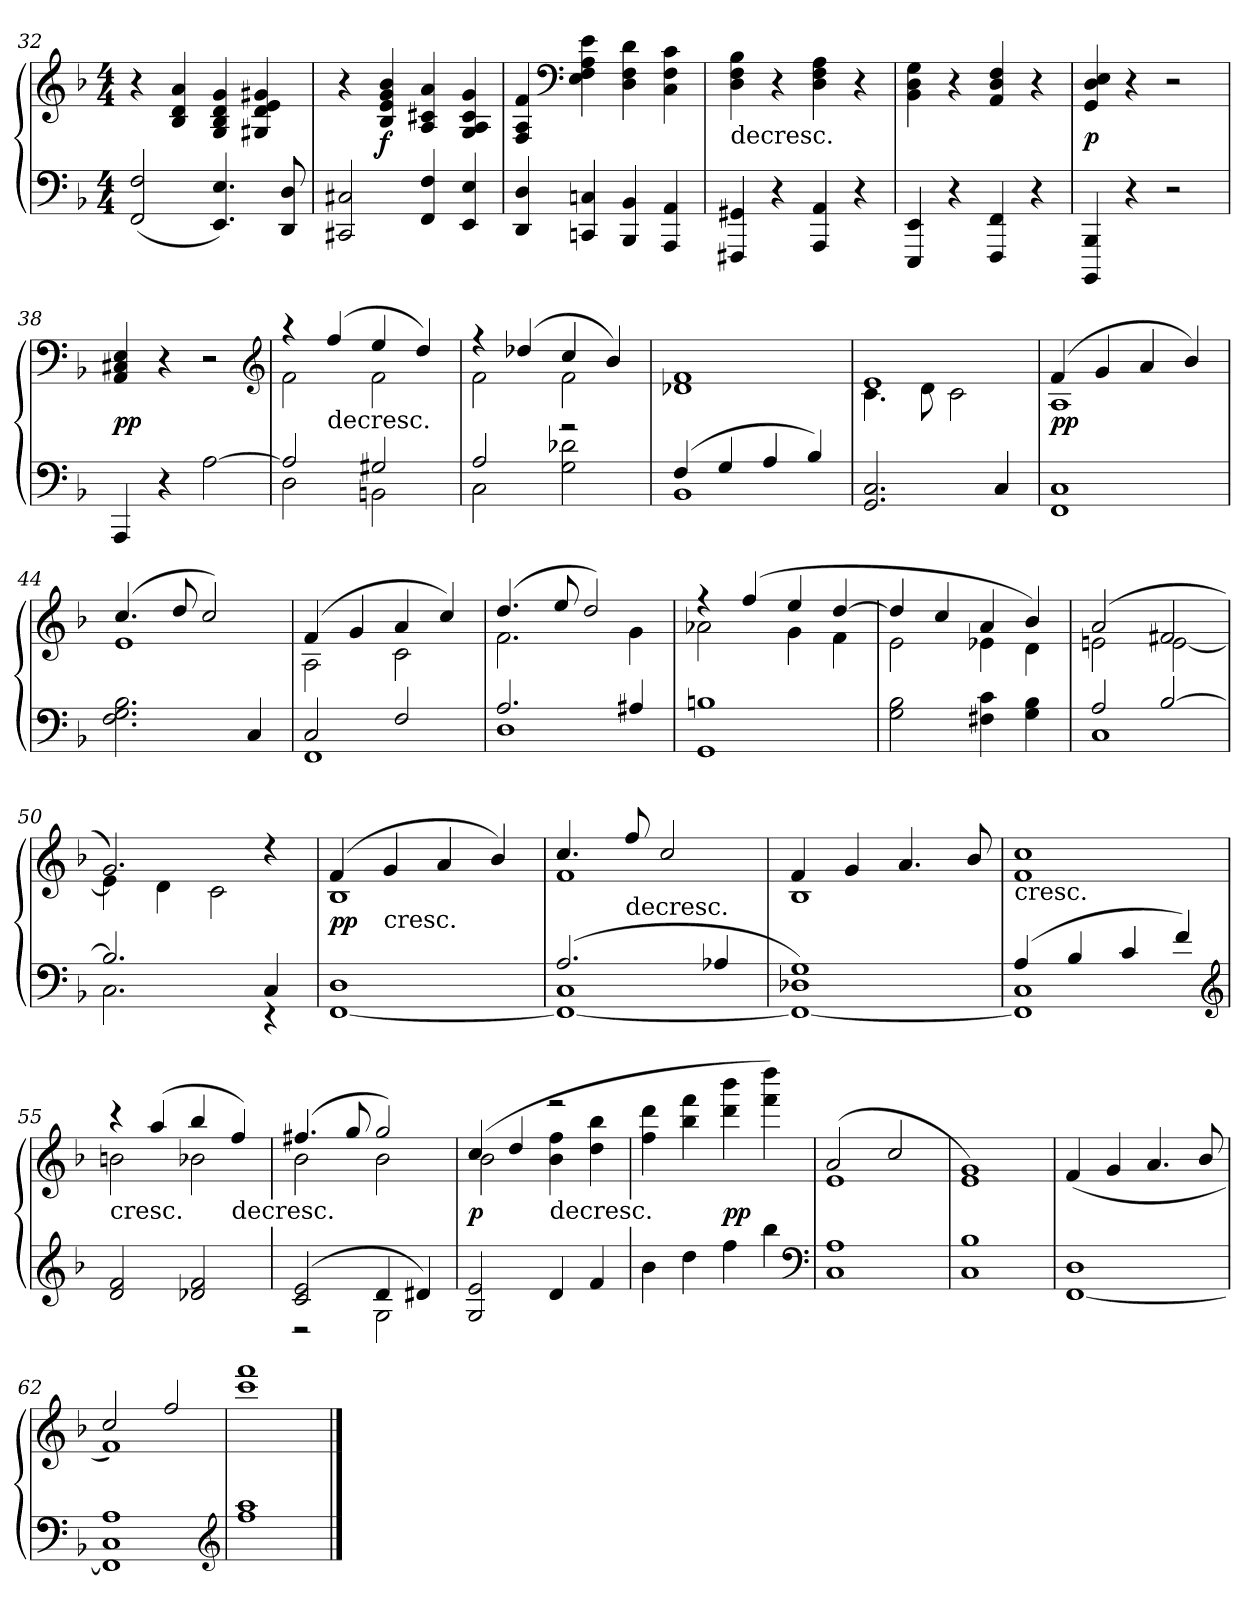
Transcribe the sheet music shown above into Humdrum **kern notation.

**kern	**kern	**dynam
*part1	*part1	*part1
*staff2	*staff1	*staff1/2
*clefF4	*clefG2	*
*k[b-]	*k[b-]	*
*F:	*F:	*
*M4/4	*M4/4	*
=32	=32	=32
(2FF/ 2F/	4r	.
.	4B-/ 4d/ 4a/	.
4.EE/ 4.E/)	4G/ 4B-/ 4d/ 4g/	.
.	4G#X/ 4d/ 4e/ 4g#X/	.
8DD/ 8D/	.	.
=33	=33	=33
2CC#X/ 2C#X/	4r	.
.	4B-/ 4e/ 4g/ 4b-/	f
4FF/ 4F/	4A/ 4c#X/ 4a/	.
4EE/ 4E/	4G/ 4A/ 4c#/ 4g/	.
=34	=34	=34
4DD/ 4D/	4F/ 4A/ 4f/	.
*	*clefF4	*
4CCn/ 4Cn/	4E\ 4F\ 4A\ 4e\	.
4BBB-/ 4BB-/	4D\ 4F\ 4d\	.
4AAA/ 4AA/	4C\ 4F\ 4c\	.
=35	=35	=35
!	!LO:TX:c:t=decresc.	!
4FFF#X/ 4GG#X/	4D\ 4F\ 4B-\	.
4r	4r	.
4AAA/ 4AA/	4D\ 4F\ 4A\	.
4r	4r	.
=36	=36	=36
4EEE/ 4EE/	4BB-\ 4D\ 4G\	.
4r	4r	.
4FFF/ 4FF/	4AA/ 4D/ 4F/	.
4r	4r	.
=37	=37	=37
4BBBB-/ 4BBB-/	4GG/ 4D/ 4E/	p
4r	4r	.
2r	2r	.
=38	=38	=38
4AAA/	4AA/ 4C#X/ 4E/	pp
4r	4r	.
[2A\	2r	.
*	*clefG2	*
=39	=39	=39
*^	*^	*
2A/]	2D\	4r	2f\	.
!	!	!LO:TX:c:t=decresc.	!	!
.	.	(4ff/	.	.
2G#X/	2BBn\	4ee/	2f\	.
.	.	4dd/)	.	.
=40	=40	=40	=40	=40
2A/	2C\	4r	2f\	.
.	.	(4dd-X/	.	.
2r	2G\ 2d-X\	4cc/	2f\	.
.	.	4b-/)	.	.
*	*	*v	*v	*
=41	=41	=41	=41
(4F/	1BB-	1d-X 1f	.
4G/	.	.	.
4A/	.	.	.
4B-/)	.	.	.
*v	*v	*	*
=42	=42	=42
*	*^	*
2.GG/ 2.C/	1e	4.c\	.
.	.	8d\	.
.	.	2c\	.
4C/	.	.	.
=43	=43	=43	=43
1FF 1C	(4f/	1A	pp
.	4g/	.	.
.	4a/	.	.
.	4b-/)	.	.
=44	=44	=44	=44
2.F\ 2.G\ 2.B-\	(4.cc/	1e	.
.	8dd/	.	.
.	2cc/)	.	.
4C/	.	.	.
=45	=45	=45	=45
*^	*	*	*
2C/	1FF	(4f/	2A\	.
.	.	4g/	.	.
2F/	.	4a/	2c\	.
.	.	4cc/)	.	.
=46	=46	=46	=46	=46
2.A/	1D	(4.dd/	2.f\	.
.	.	8ee/	.	.
.	.	2dd/)	.	.
4A#X/	.	.	4g\	.
*v	*v	*	*	*
=47	=47	=47	=47
1GG 1Bn	4r	2a-X\	.
.	(4ff/	.	.
.	4ee/	4g\	.
.	[4dd/	4f\	.
=48	=48	=48	=48
2G\ 2B-\	4dd/]	2e\	.
.	4cc/	.	.
4F#X\ 4c\	4a/	4e-X\	.
4G\ 4B-\	4b-/)	4d\	.
=49	=49	=49	=49
*^	*	*	*
2A/	1C	(2a/	2en\	.
[2B-/	.	2f#X/	[2e\	.
=50	=50	=50	=50	=50
2.B-/]	2.C\	2.g/)	4e\]	.
.	.	.	4d\	.
.	.	.	2c\	.
4C/	4r	4r	.	.
*v	*v	*	*	*
=51	=51	=51	=51
[1FF 1D	(4f/	1B-	pp
!	!LO:TX:c:t=cresc.	!	!
.	4g/	.	.
.	4a/	.	.
.	4b-/)	.	.
=52	=52	=52	=52
*^	*	*	*
(2.A/	1FF_ 1C	4.cc/	1f	.
!	!	!LO:TX:c:t=decresc.	!	!
.	.	8ff/	.	.
.	.	2cc/	.	.
4A-X/	.	.	.	.
*v	*v	*	*	*
=53	=53	=53	=53
1FF_ 1D-X 1G)	4f/	1B-	.
.	4g/	.	.
.	4.a/	.	.
.	8b-/	.	.
*	*v	*v	*
=54	=54	=54
*^	*	*
!	!	!LO:TX:c:t=cresc.	!
(4A/	1FF] 1C	1f 1cc	.
4B-/	.	.	.
4c/	.	.	.
4f/)	.	.	.
*v	*v	*	*
*clefG2	*	*
=55	=55	=55
*	*^	*
!	!LO:TX:c:t=cresc.	!	!
2d/ 2f/	4r	2bn\	.
.	(4aa/	.	.
2d-X/ 2f/	4bb-/	2b-X\	.
!	!LO:TX:c:t=decresc.	!	!
.	4ff/)	.	.
=56	=56	=56	=56
*^	*	*	*
(2c/ 2e/	2r	(4.ff#X/	2b-\	.
.	.	8gg/	.	.
4d/	2G\	2gg/)	2b-\	.
4d#X/)	.	.	.	.
*v	*v	*	*	*
=57	=57	=57	=57
2G/ 2e/	(4cc/	2b-\	p
.	4dd/	.	.
!	!LO:TX:c:t=decresc.	!	!
4d/	2r	4b-\ 4ff\	.
4f/	.	4dd\ 4bb-\	.
*	*v	*v	*
=58	=58	=58
4b-\	4ff\ 4ddd\	.
4dd\	4bb-\ 4fff\	.
4ff\	4ddd\ 4bbb-\	pp
4bb-\	4fff\ 4dddd\)	.
*clefF4	*	*
=59	=59	=59
*	*^	*
1C 1A	(2a/	1e	.
.	2cc/	.	.
*	*v	*v	*
=60	=60	=60
1C 1B-	1e 1g)	.
=61	=61	=61
[1FF 1D	(4f/	.
.	4g/	.
.	4.a/	.
.	8b-/	.
=62	=62	=62
*	*^	*
1FF] 1C 1A	2cc/)	1f	.
.	2ff/	.	.
*	*v	*v	*
*clefG2	*	*
=63	=63	=63
1ff 1aa	1ccc 1fff	.
==	==	==
*-	*-	*-
